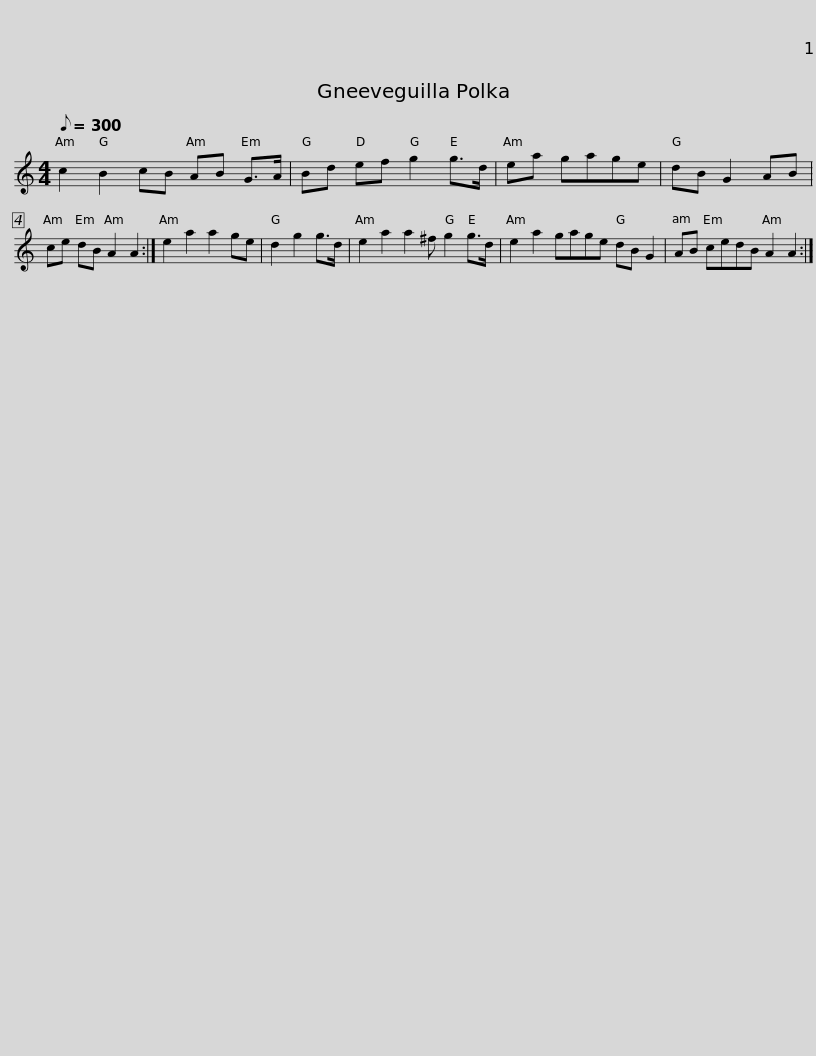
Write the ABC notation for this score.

X:1
L:1/8
Q:1/8=300
M:4/4
I:linebreak $
K:C
V:1 treble
V:1
 c2 B2 cB AB G>A | Bd ef g2 g>d | ea gage | dB G2 AB | ce dB A2 A2 :| %5
 e2 a2 a2 ge |$ d2 g2 g>d | e2 a2 a2 ^f g2 g>d | e2 a2 gage dB G2 | AB cedB A2 A2 :| %10
